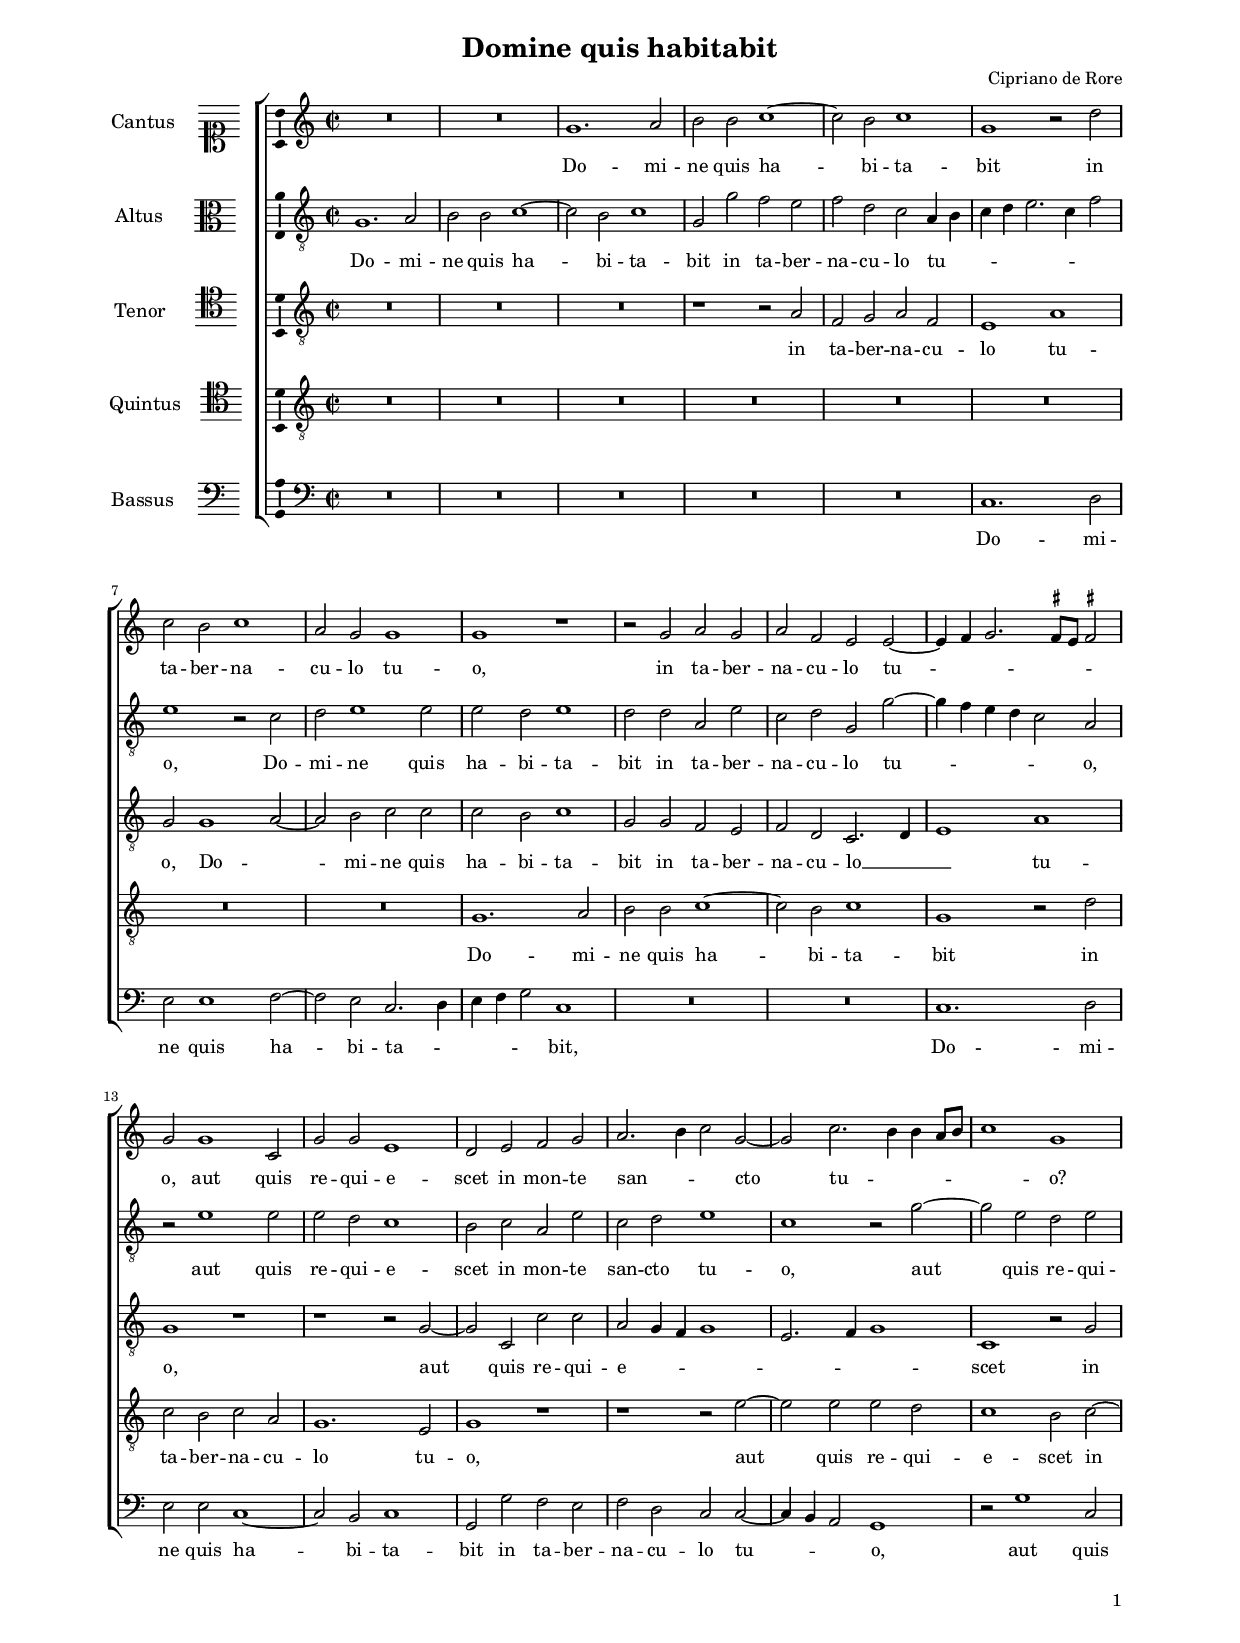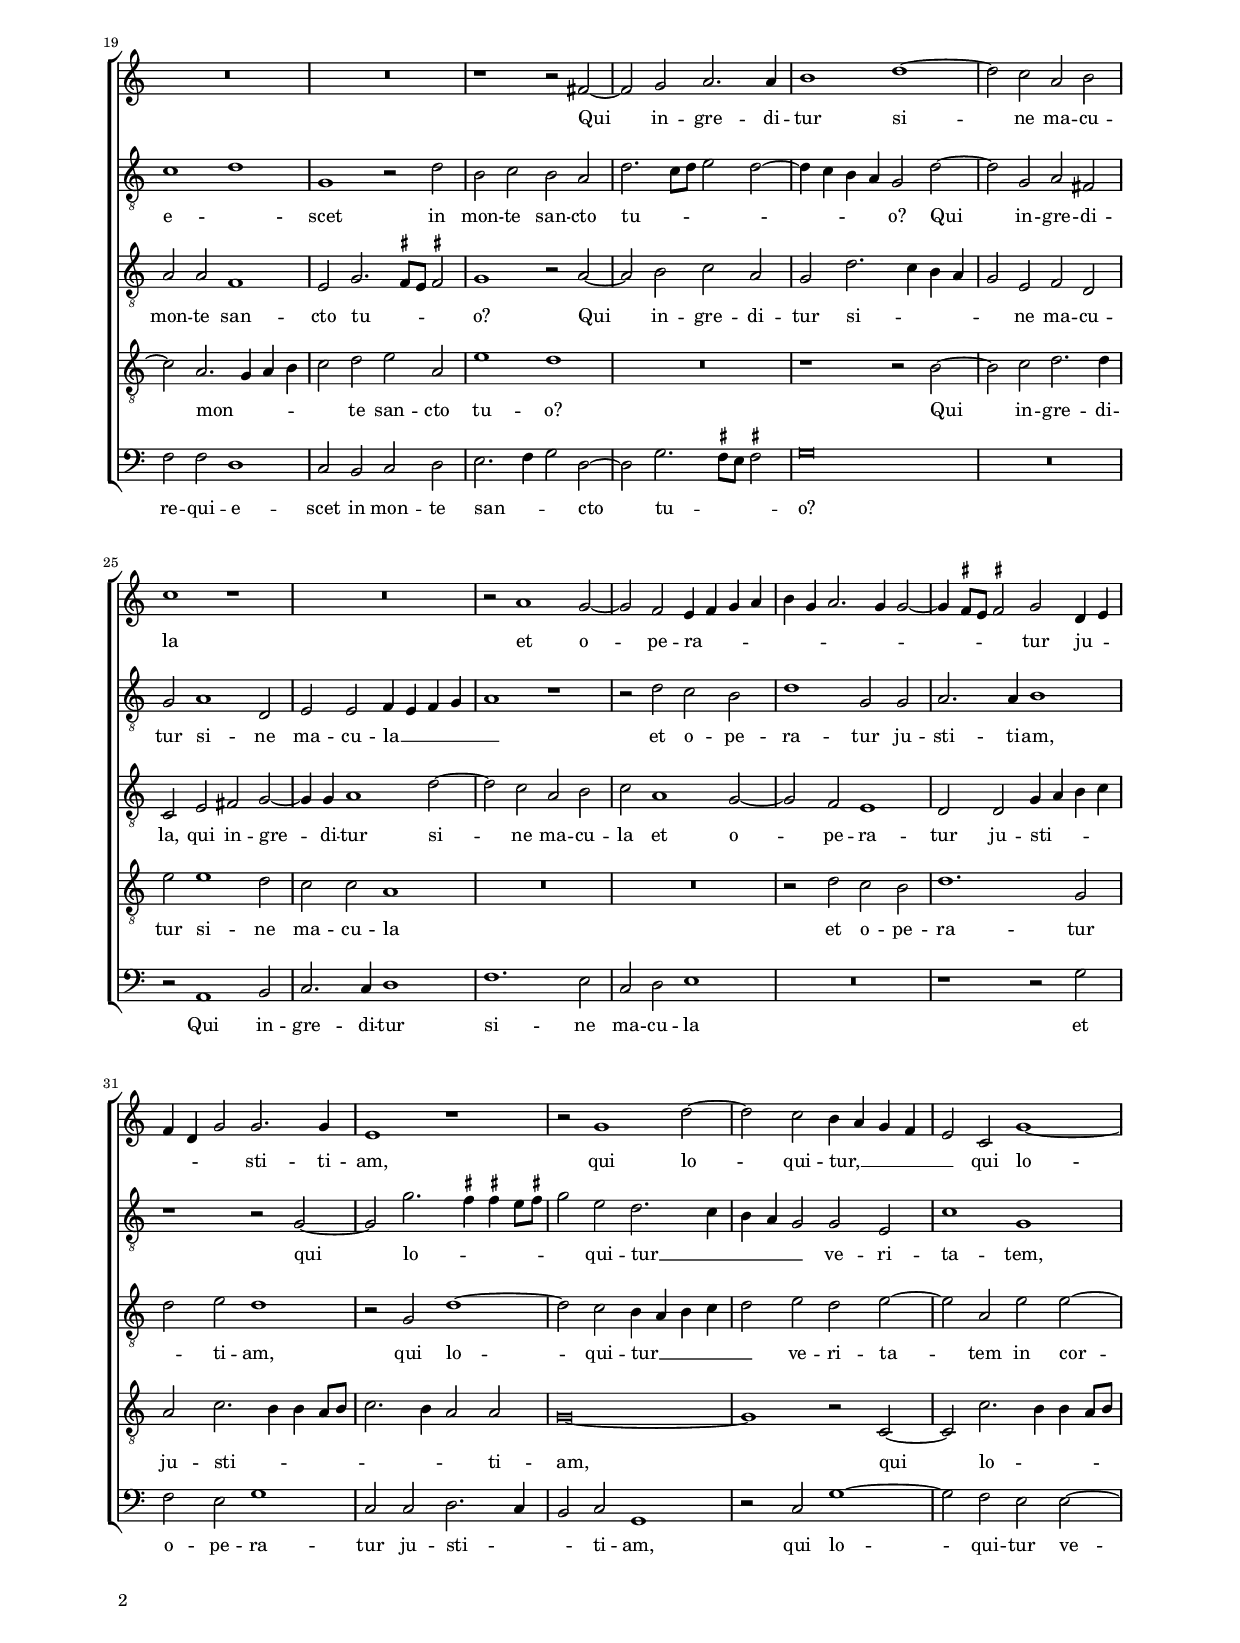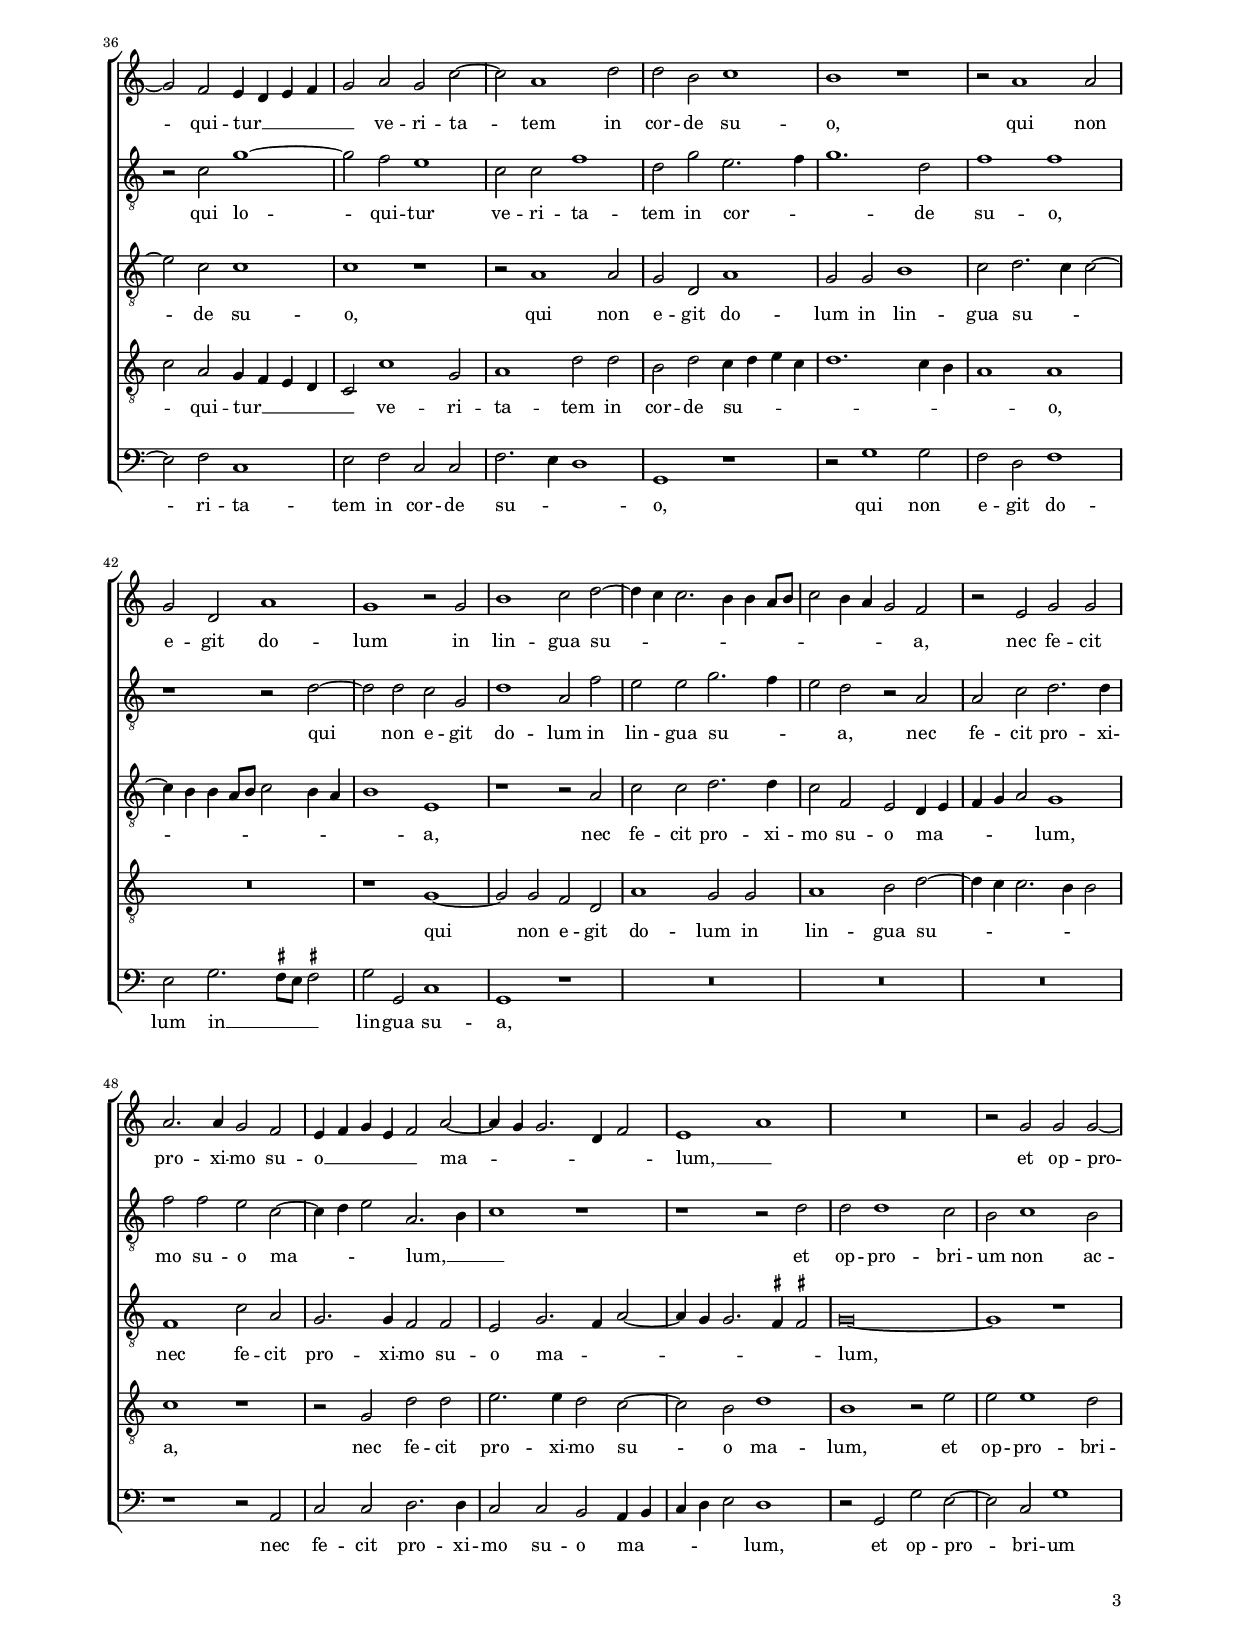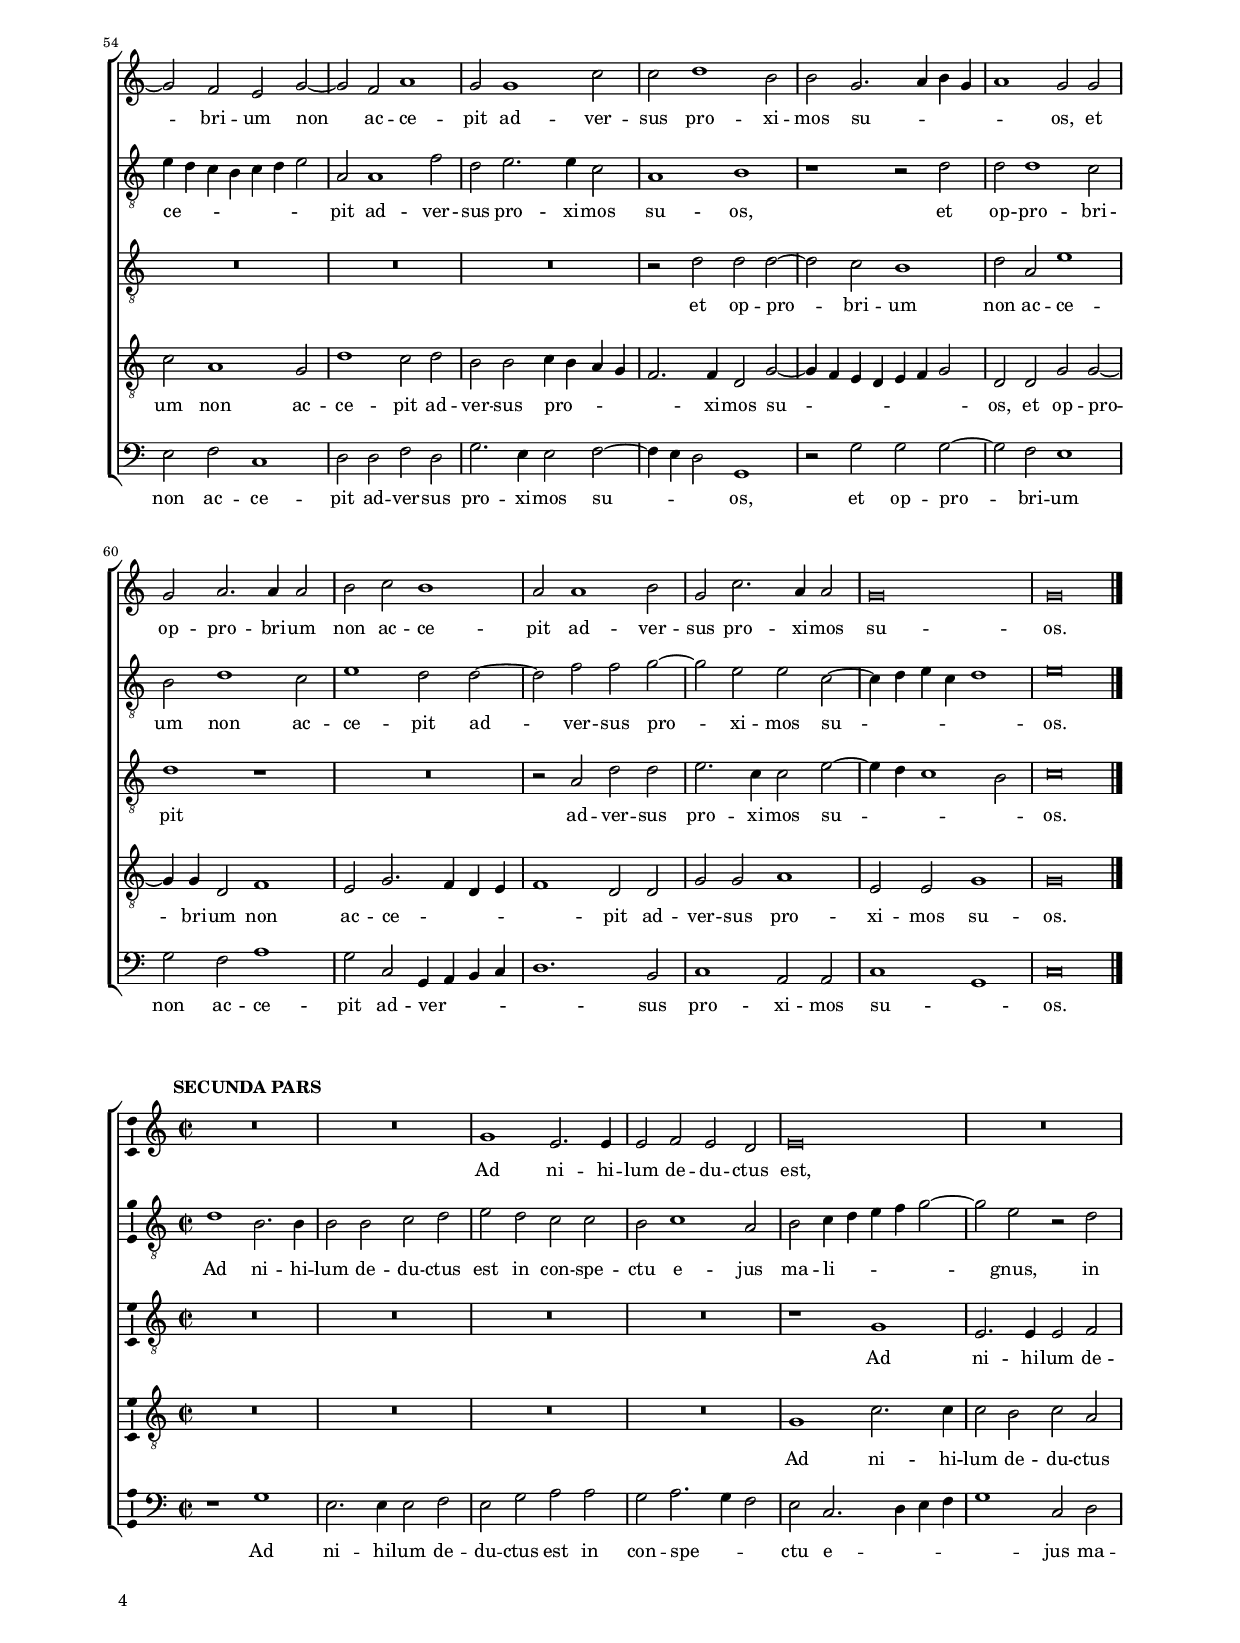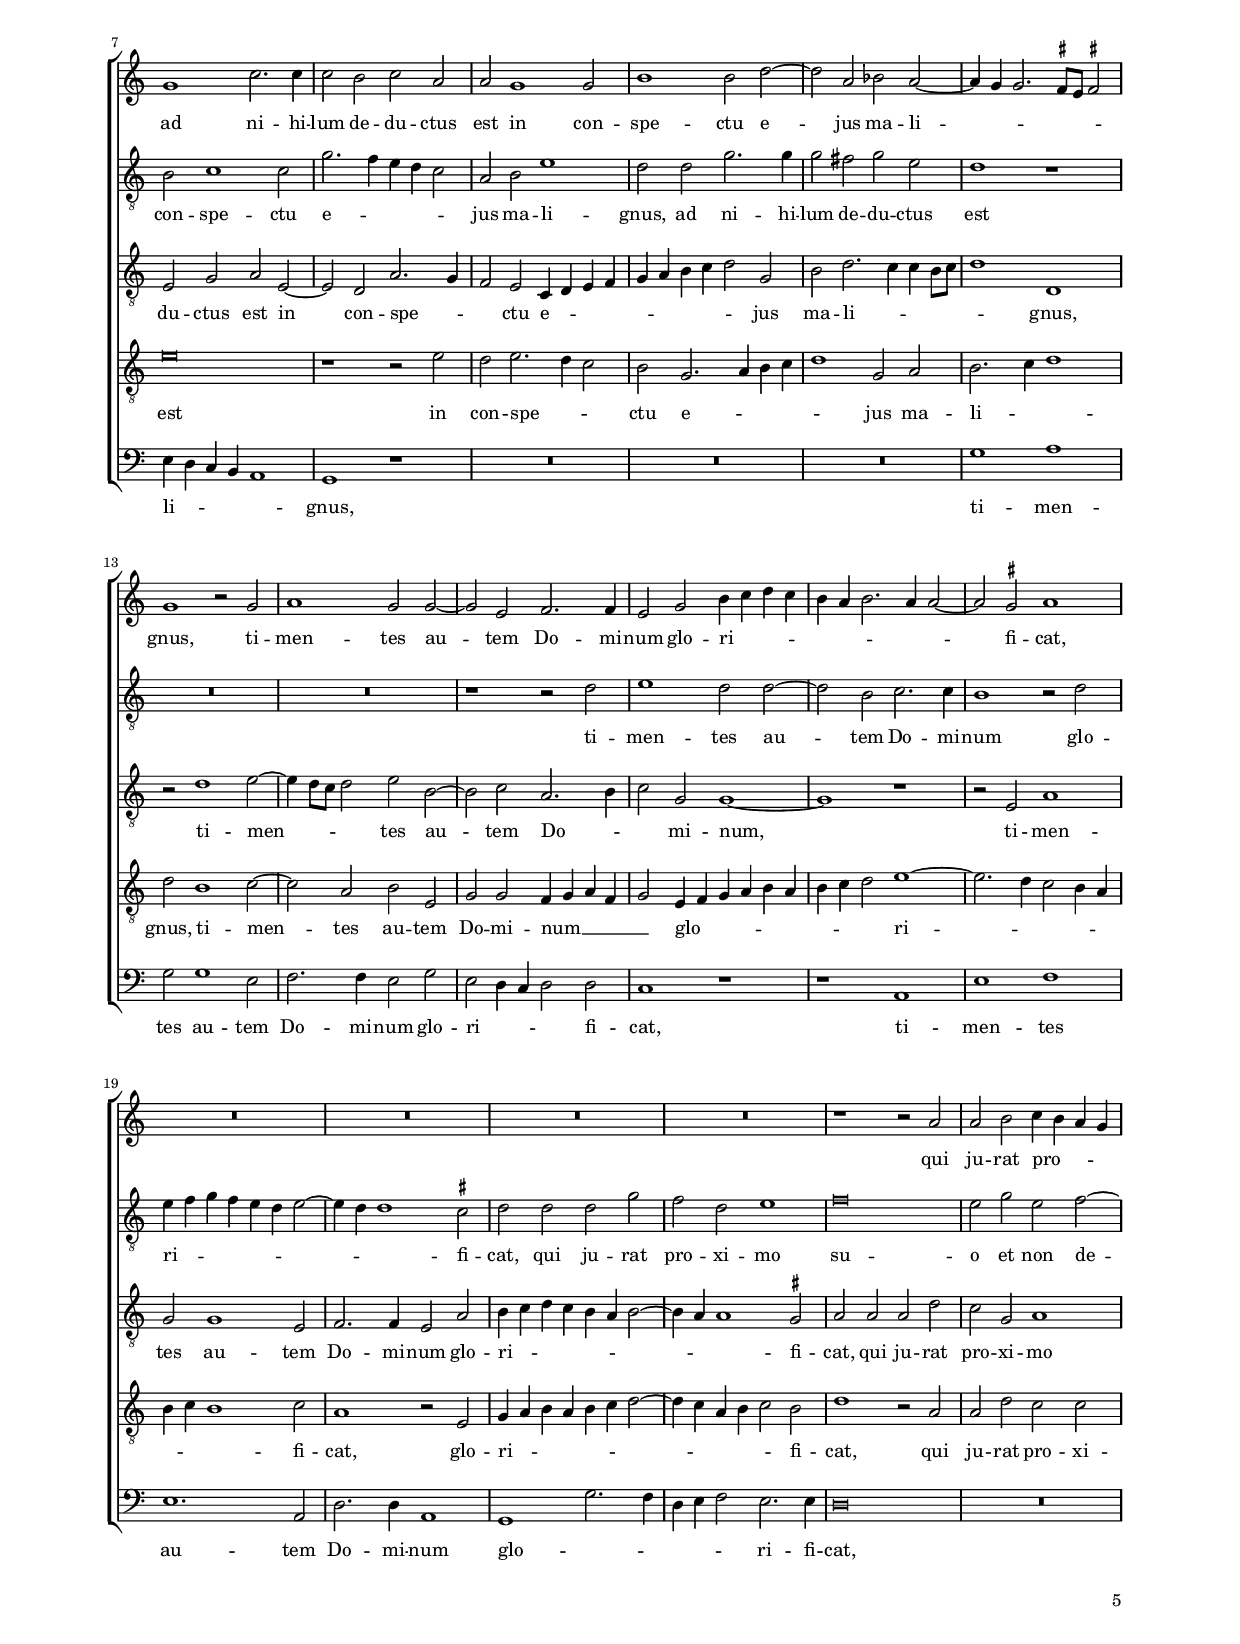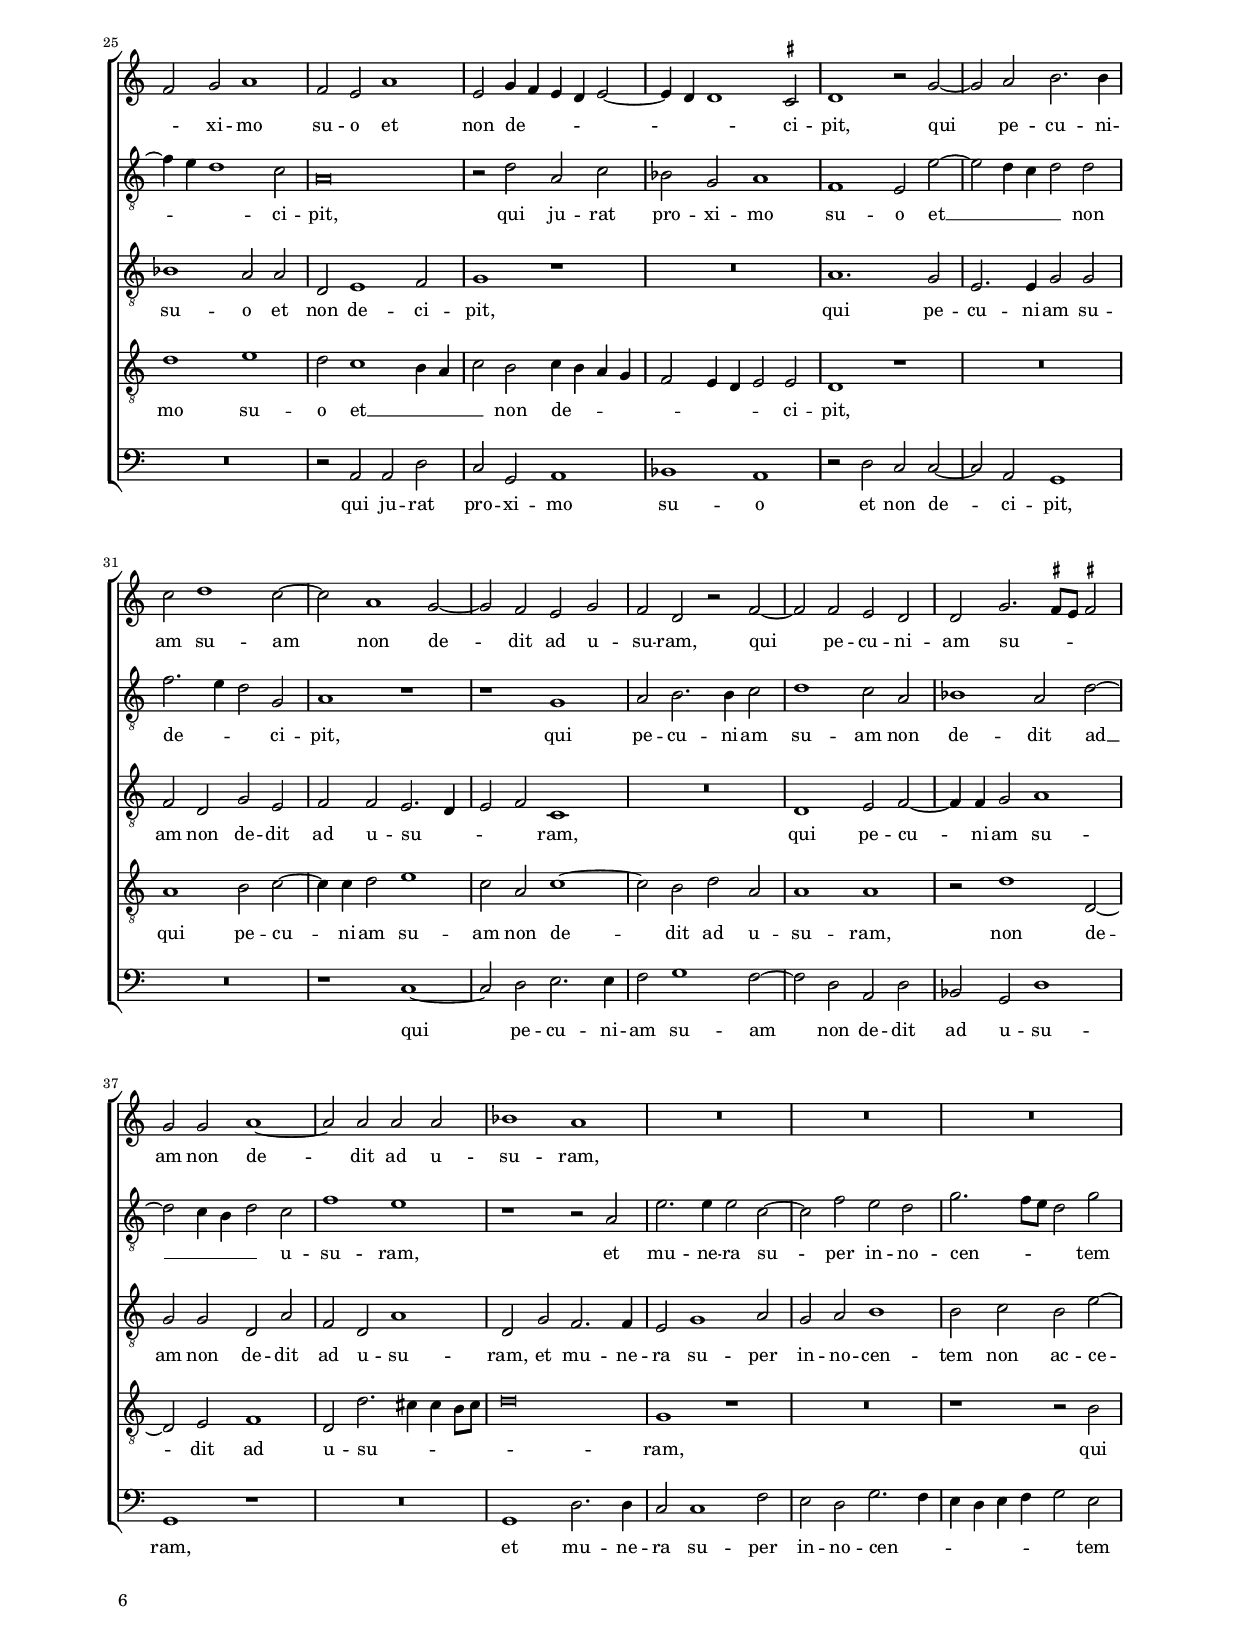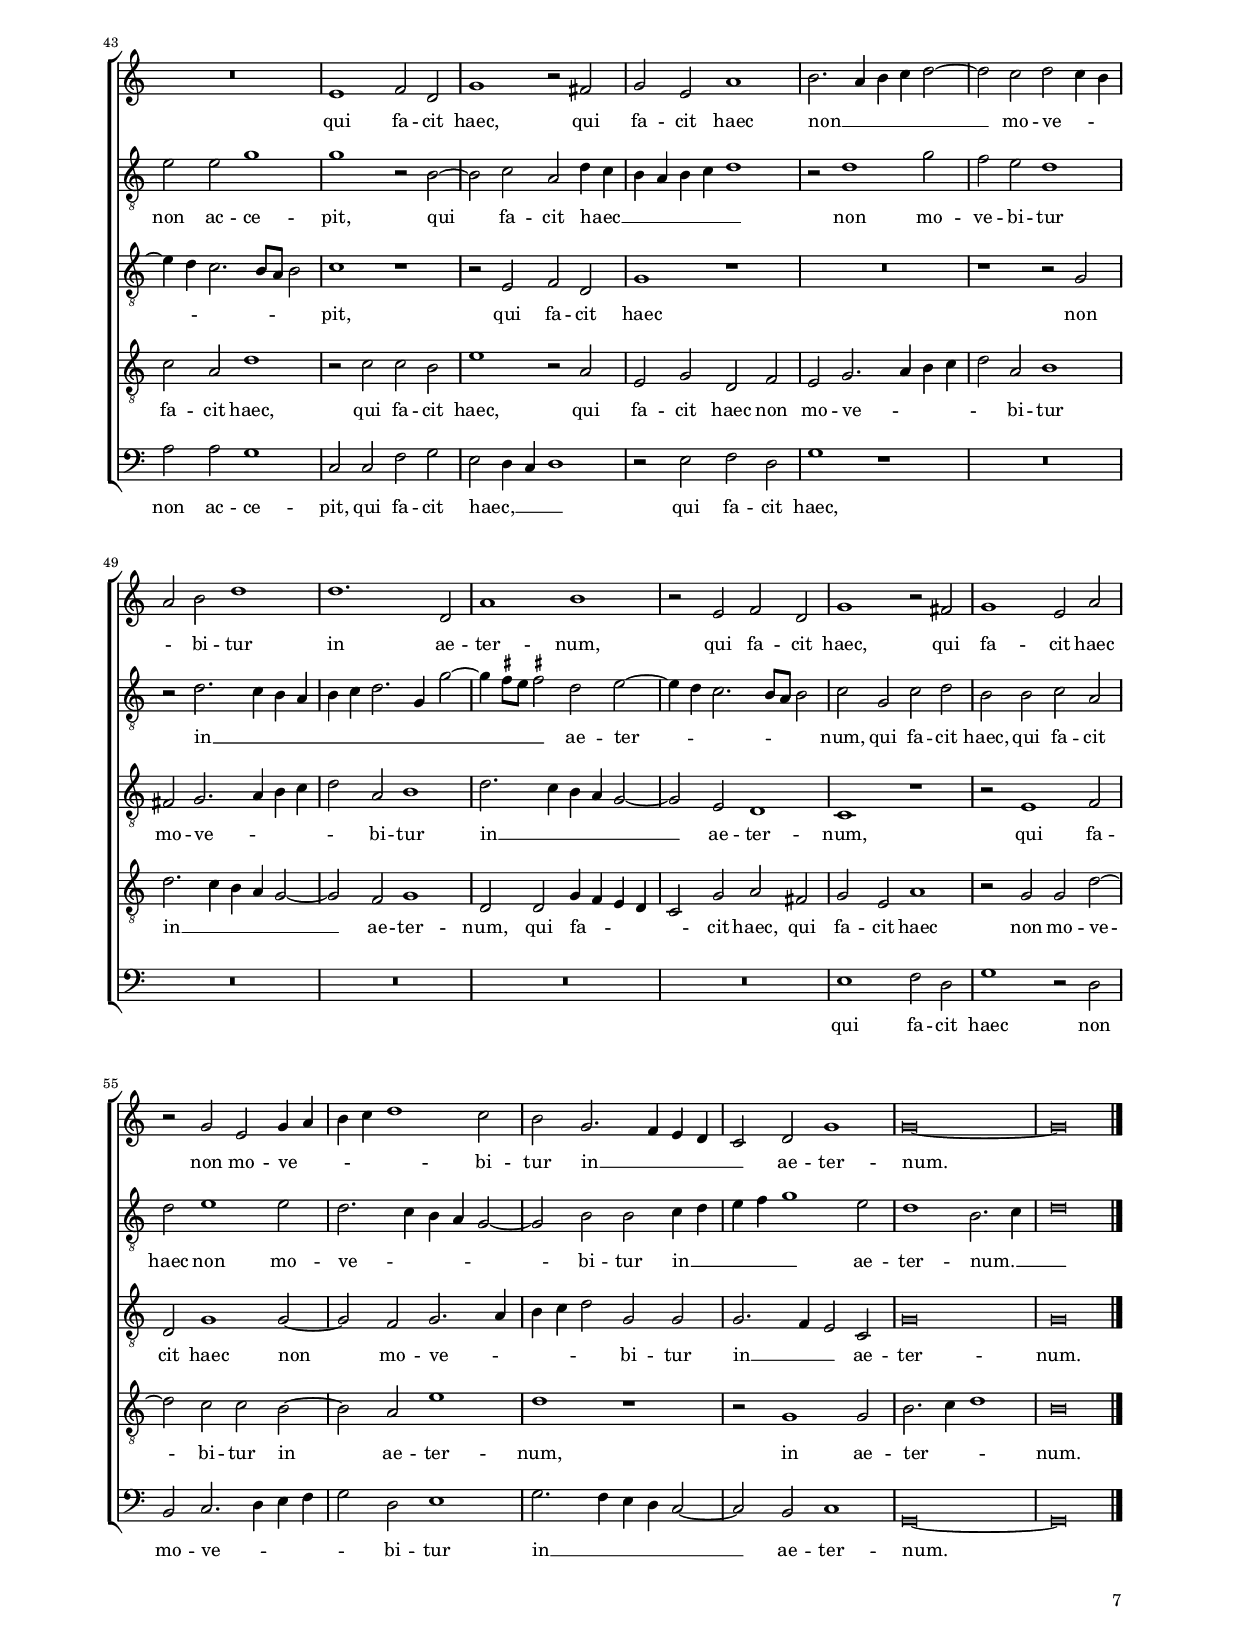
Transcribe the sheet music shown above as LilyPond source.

\header
{
  title="Domine quis habitabit"
  composer="Cipriano de Rore"
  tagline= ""
}

\version "2.22.0"
\language deutsch
#(set-global-staff-size 15)
% #(set-default-paper-size "letter")
#(ly:set-option 'point-and-click #f)

	
	ficta = { \once \set suggestAccidentals = ##t }
	
	forget = #(define-music-function (music) (ly:music?) #{
		\accidentalStyle forget
		$music
		\accidentalStyle default
		#})

    

\paper
	{
	top-margin = 1.8 \cm
	bottom-margin = 1.2 \cm
	left-margin = 2 \cm
	right-margin = 2 \cm
	ragged-bottom = ##f
	ragged-last-bottom = ##t
	print-page-number = ##f
	score-system-spacing = #'((basic-distance . 16) (minimum-distance . 14) (padding . 5) (strechability . 150))
	system-system-spacing = #'((basic-distance . 16) (minimum-distance . 14) (padding . 5) (strechability . 150))
    oddFooterMarkup=\markup   \fill-line { "" \fromproperty #'page:page-number-string }
    evenFooterMarkup=\markup  \fill-line { \fromproperty #'page:page-number-string "" }
    last-bottom-spacing = #'((basic-distance . 12) (minimum-distance . 7) (padding . 4))
%	systems-per-page = 3
%	page-count = 6
%	min-systems-per-page = 3
	}

global = {
    % \set Staff.autoBeaming = ##f
	\key c \major
	\time 2/2 \set Score.measureLength = #(ly:make-moment 2/1)
    \set Score.tempoHideNote = ##t
    \tempo 2 = 90
    \skip 1*2*65 \bar "|."
	}
	

incipitcantus = \markup { \score {
	{
	\set Staff.instrumentName = \markup { \fontsize #1 "Cantus" }
	\key c \major
	\clef soprano
	s4 \bar ""
	}
	\layout  {
	raggedright = ##t
	indent = 1.8 \cm
	line-width = 2.5 \cm
	\context { \Staff \remove Time_signature_engraver }
	\override Staff.Clef.Y-extent = #'(0 . 0)
	}} \hspace #1 }
      
      
incipitaltus = \markup { \score {
	{
	\set Staff.instrumentName = \markup { \fontsize #1 "Altus" }
	\key c \major
	\clef alto
	s4 \bar ""
	}
	\layout  {
	raggedright = ##t
	indent = 1.8 \cm
	line-width = 2.5 \cm
	\context { \Staff \remove Time_signature_engraver }
	\override Staff.Clef.Y-extent = #'(0 . 0)
	}} \hspace #1 }


incipittenor = \markup { \score {
	{
	\set Staff.instrumentName = \markup { \fontsize #1 "Tenor" }
	\key c \major
	\clef tenor
	s4 \bar ""
	}
	\layout  {
	raggedright = ##t
	indent = 1.8 \cm
	line-width = 2.5 \cm
	\context { \Staff \remove Time_signature_engraver }
	\override Staff.Clef.Y-extent = #'(0 . 0)
	}} \hspace #1 }
      
      
incipitquintus = \markup { \score {
	{
	\set Staff.instrumentName = \markup { \fontsize #1 "Quintus" }
	\key c \major
	\clef tenor
	s4 \bar ""
	}
	\layout  {
	raggedright = ##t
	indent = 1.8 \cm
	line-width = 2.5 \cm
	\context { \Staff \remove Time_signature_engraver }
	\override Staff.Clef.Y-extent = #'(0 . 0)
	}} \hspace #1 }
      
      
incipitbassus = \markup { \score {
	{
	\set Staff.instrumentName = \markup { \fontsize #1 "Bassus" }
	\key c \major
	\clef bass
	s4 \bar ""
	}
	\layout  {
	raggedright = ##t
	indent = 1.8 \cm
	line-width = 2.5 \cm
	\context { \Staff \remove Time_signature_engraver }
	\override Staff.Clef.Y-extent = #'(0 . 0)
	}} \hspace #1 }


cantus =  \relative c''
	{
	R\breve
	R\breve
	g1. a2
	h2 h c1~
%5
	c2 h c1 |
	g1 r2 d'
	c2 h c1
	a2 g g1
	g1 r
%10
	r2 g a g |
	a2 f e e~
	e4 f g2. \ficta fis8 e \ficta fis!2
	g2 g1 c,2
	g'2 g e1
%15
	d2 e f g |
	a2. h4 c2 g~
	g2 c2. h4 h a8 h
	c1 g
	R\breve
%20
	R\breve |
	r1 r2 fis~
	fis2 g a2. a4
	h1 d~
	d2 c a h
%25
	c1 r |
	R\breve
	r2 a1 g2~
	g2 f e4 f g a
	h4 g a2. g4 g2~
%30
	g4 \ficta fis8 e \ficta fis!2 g2 d4 e |
	f4 d g2 g2. g4
	e1 r
	r2 g1 d'2~
	d2 c h4 a g f
%35
	e2 c g'1~ |
	g2 f e4 d e f
	g2 a g c~
	c2 a1 d2
	d2 h c1
%40
	h1 r |
	r2 a1 a2
	g2 d a'1
	g1 r2 g
	h1 c2 d~
%45
	d4 c c2. h4 h a8 h |
	c2 h4 a g2 f
	r2 e g g
	a2. a4 g2 f
	e4 f g e f2 a~
%50
	a4 g g2. d4 f2 |
	e1 a
	R\breve
	r2 g g g~
	g2 f e g~
%55
	g2 f a1 |
	g2 g1 c2
	c2 d1 h2
	h2 g2. a4 h g
	a1 g2 g
%60
	g2 a2. a4 a2 |
	h2 c h1
	a2 a1 h2
	g2 c2. a4 a2
	g\breve
%65
	g\breve |
	}


altus =  \relative c'
	{
	g1. a2
	h2 h c1~
	c2 h c1
	g2 g' f e
%5
	f2 d c a4 h  |
	c4 d e2. c4 f2
	e1 r2 c
	d2 e1 e2
	e2 d e1
%10
	d2 d a e' |
	c2 d g, g'~
	g4 f e d c2 a
	r2 e'1 e2
	e2 d c1
%15
	h2 c a e' |
	c2 d e1
	c1 r2 g'~
	g2 e d e
	c1 d
%20
	g,1 r2 d' |
	h2 c h a
	d2. c8 d e2 d~
	d4 c h a g2 d'~
	d2 g, a fis
%25
	g2 a1 d,2 |
	e2 e f4 e f g
	a1 r
	r2 d c h
	d1 g,2 g
%30
	a2. a4 h1 |
	r1 r2 g~
	g2 g'2. \ficta fis4 \ficta fis! e8 \ficta fis!
	g2 e d2. c4
	h4 a g2 g e
%35
	c'1 g |
	r2 c g'1~
	g2 f e1
	c2 c f1
	d2 g e2. f4
%40
	g1. d2 |
	f1 f
	r1 r2 d~
	d2 d c g
	d'1 a2 f'
%45
	e2 e g2. f4 |
	e2 d r a
	a2 c d2. d4
	f2 f e c~
	c4 d e2 a,2. h4
%50
	c1 r |
	r1 r2 d
	d2 d1 c2
	h2 c1 h2
	e4 d c h c d e2
%55
	a,2 a1 f'2 |
	d2 e2. e4 c2
	a1 h
	r1 r2 d
	d2 d1 c2
%60
	h2 d1 c2 |
	e1 d2 d~
	d2 f f g~
	g2 e e c~
	c4 d e c d1
%65
	e\breve |
	}


tenor =  \relative c'
	{
	R\breve
	R\breve
	R\breve
	r1 r2 a
%5
	f2 g a f |
	e1 a
	g2 g1 a2~
	a2 h c c
	c2 h c1
%10
	g2 g f e |
	f2 d c2. d4
	e1 a
	g1 r
	r1 r2 g~
%15
	g2 c, c' c |
	a2 g4 f g1
	e2. f4 g1
	c,1 r2 g'
	a2 a f1
%20
	e2 g2. \ficta fis8 e \ficta fis!2 |
	g1 r2 a~
	a2 h c a
	g2 d'2. c4 h a
	g2 e f d
%25
	c2 e fis g~ |
	g4 g a1 d2~
	d2 c a h
	c2 a1 g2~
	g2 f e1
%30
	d2 d g4 a h c |
	d2 e d1
	r2 g, d'1~
	d2 c h4 a h c
	d2 e d e~
%35
	e2 a, e' e~ |
	e2 c c1
	c1 r
	r2 a1 a2
	g2 d a'1
%40
	g2 g h1 |
	c2 d2. c4 c2~
	c4 h h a8 h c2 h4 a
	h1 e,
	r1 r2 a
%45
	c2 c d2. d4 |
	c2 f, e d4 e
	f4 g a2 g1
	f1 c'2 a
	g2. g4 f2 f
%50
	e2 g2. f4 a2~ |
	a4 g g2. \ficta fis!4 \ficta fis!2
	g\breve~
	g1 r
	R\breve
%55
	R\breve |
	R\breve
	r2 d' d d~
	d2 c h1
	d2 a e'1
%60
	d1 r |
	R\breve
	r2 a d d
	e2. c4 c2 e~
	e4 d c1 h2
%65
	c\breve |
	}


quintus  =  \relative c'
	{
	R\breve
	R\breve
	R\breve
	R\breve
%5
	R\breve |
	R\breve
	R\breve
	R\breve
	g1. a2
%10
	h2 h c1~ |
	c2 h c1
	g1 r2 d'
	c2 h c a
	g1. e2
%15
	g1 r |
	r1 r2 e'~
	e2 e e d
	c1 h2 c~
	c2 a2. g4 a h
%20
	c2 d e a, |
	e'1 d
	R\breve
	r1 r2 h~
	h2 c d2. d4
%25
	e2 e1 d2 |
	c2 c a1
	R\breve
	R\breve
	r2 d c h
%30
	d1. g,2 |
	a2 c2. h4 h a8 h
	c2. h4 a2 a
	g\breve~
	g1 r2 c,~
%35
	c2 c'2. h4 h a8 h |
	c2 a g4 f e d
	c2 c'1 g2
	a1 d2 d
	h2 d c4 d e c
%40
	d1. c4 h |
	a1 a
	R\breve
	r1 g~
	g2 g f d
%45
	a'1 g2 g |
	a1 h2 d~
	d4 c c2. h4 h2
	c1 r
	r2 g d' d
%50
	e2. e4 d2 c~ |
	c2 h d1
	h1 r2 e
	e2 e1 d2
	c2 a1 g2
%55
	d'1 c2 d |
	h2 h c4 h a g
	f2. f4 d2 g~
	g4 f e d e f g2
	d2 d g g~
%60
	g4 g d2 f1 |
	e2 g2. f4 d e
	f1 d2 d
	g2 g a1
	e2 e g1
%65
	g\breve |
	}


bassus  =  \relative c
	{
	R\breve
	R\breve
	R\breve
	R\breve
%5
	R\breve |
	c1. d2
	e2 e1 f2~
	f2 e c2. d4
	e4 f g2 c,1
%10
	R\breve |
	R\breve
	c1. d2
	e2 e c1~
	c2 h c1
%15
	g2 g' f e |
	f2 d c c~
	c4 h a2 g1
	r2 g'1 c,2
	f2 f d1
%20
	c2 h c d |
	e2. f4 g2 d~
	d2 g2. \ficta fis8 e \ficta fis!2
	g\breve
	R\breve
%25
	r2 a,1 h2 |
	c2. c4 d1
	f1. e2
	c2 d e1
	R\breve
%30
	r1 r2 g |
	f2 e g1
	c,2 c d2. c4
	h2 c g1
	r2 c g'1~
%35
	g2 f e e~ |
	e2 f c1
	e2 f c c
	f2. e4 d1
	g,1 r
%40
	r2 g'1 g2 |
	f2 d f1
	e2 g2. \ficta fis8 e \ficta fis!2
	g2 g, c1
	g1 r
%45
	R\breve |
	R\breve
	R\breve
	r1 r2 a
	c2 c d2. d4
%50
	c2 c h a4 h |
	c4 d e2 d1
	r2 g, g' e~
	e2 c g'1
	e2 f c1
%55
	d2 d f d |
	g2. e4 e2 f~
	f4 e d2 g,1
	r2 g' g g~
	g2 f e1
%60
	g2 f a1 |
	g2 c, g4 a h c
	d1. h2
	c1 a2 a
	c1 g
%65
	c\breve |
	}


lyricscantus = \lyricmode {
	Do -- mi -- ne quis ha -- bi -- ta -- bit in ta -- ber -- na -- cu -- lo tu -- o,
    in ta -- ber -- na -- cu -- lo tu -- _ _ _ _ _ o,
    aut quis re -- qui -- e -- scet in mon -- te san -- _ _ cto tu -- _ _ _ _ _ o?
    Qui in -- gre -- di -- tur si -- ne ma -- cu -- la et o -- pe -- ra -- _ _ _ _ _ _ _ _ _ _ _ tur ju -- _ _ _ _ sti -- ti -- am,
    qui lo -- qui -- tur, __ _ _ _ _ 
    qui lo -- qui -- tur __ _ _ _ _ ve -- ri -- ta -- tem in cor -- de su -- o,
    qui non e -- git do -- lum in lin -- gua su -- _ _ _ _ _ _ _ _ _ _ a,
    nec fe -- cit pro -- xi -- mo su -- o __ _ _ _ _ ma -- _ _ _ _ lum, __ _
    et op -- pro -- bri -- um non ac -- ce -- pit ad -- ver -- sus pro -- xi -- mos su -- _ _ _ _ os,
    et op -- pro -- bri -- um non ac -- ce -- pit ad -- ver -- sus pro -- xi -- mos su -- os.
	}


lyricsaltus = \lyricmode {
	Do -- mi -- ne quis ha -- bi -- ta -- bit in ta -- ber -- na -- cu -- lo tu -- _ _ _ _ _ _ o,
    Do -- mi -- ne quis ha -- bi -- ta -- bit in ta -- ber -- na -- cu -- lo tu -- _ _ _ _ o,
    aut quis re -- qui -- e -- scet in mon -- te san -- cto tu -- o,
    aut quis re -- qui -- e -- _ scet in mon -- te san -- cto tu -- _ _ _ _ _ _ _ o?
    Qui in -- gre -- di -- tur si -- ne ma -- cu -- la __ _ _ _ _ et o -- pe -- ra -- tur ju -- sti -- ti -- am,
    qui lo -- _ _ _ _ _ qui -- tur __ _ _ _ _ ve -- ri -- ta -- tem,
    qui lo -- qui -- tur ve -- ri -- ta -- tem in cor -- _ _ de su -- o,
    qui non e -- git do -- lum in lin -- gua su -- _ _ a,
    nec fe -- cit pro -- xi -- mo su -- o ma -- _ _ lum, __ _ _
    et op -- pro -- bri -- um non ac -- ce -- _ _ _ _ _ _ pit ad -- ver -- sus pro -- xi -- mos su -- os,
    et op -- pro -- bri -- um non ac -- ce -- pit ad -- ver -- sus pro -- xi -- mos su -- _ _ _ _ os.
	}


lyricstenor = \lyricmode {
	in ta -- ber -- na -- cu -- lo tu -- o,
    Do -- _ mi -- ne quis ha -- bi -- ta -- bit in ta -- ber -- na -- cu -- lo __ _ _ tu -- o,
    aut quis re -- qui -- e -- _ _ _ _ _ _ scet in mon -- te san -- cto tu -- _ _ _ o?
    Qui in -- gre -- di -- tur si -- _ _ _ _ ne ma -- cu -- la,
    qui in -- gre -- di -- tur si -- ne ma -- cu -- la et o -- pe -- ra -- tur ju -- sti -- _ _ _ _ ti -- am,
    qui lo -- qui -- tur __ _ _ _ _ ve -- ri -- ta -- tem in cor -- de su -- o,
    qui non e -- git do -- lum in lin -- gua su -- _ _ _ _ _ _ _ _ _ _ a,
    nec fe -- cit pro -- xi -- mo su -- o ma -- _ _ _ _ lum,
    nec fe -- cit pro -- xi -- mo su -- o ma -- _ _ _ _ _ _ lum,
    et op -- pro -- bri -- um non ac -- ce -- pit ad -- ver -- sus pro -- xi -- mos su -- _ _ _ os.
	}


lyricsquintus = \lyricmode {
	Do -- mi -- ne quis ha -- bi -- ta -- bit in ta -- ber -- na -- cu -- lo tu -- o,
    aut quis re -- qui -- e -- scet in mon -- _ _ _ _ te san -- cto tu -- o?
    Qui in -- gre -- di -- tur si -- ne ma -- cu -- la et o -- pe -- ra -- tur ju -- sti -- _ _ _ _ _ _ _ ti -- am,
    qui lo -- _ _ _ _ _ qui -- tur __ _ _ _ _ ve -- ri -- ta -- tem in cor -- de su -- _ _ _ _ _ _ _ o,
    qui non e -- git do -- lum in lin -- gua su -- _ _ _ _ a,
    nec fe -- cit pro -- xi -- mo su -- o ma -- lum,
    et op -- pro -- bri -- um non ac -- ce -- pit ad -- ver -- sus pro -- _ _ _ _ xi -- mos su -- _ _ _ _ _ _ os,
    et op -- pro -- bri -- um non ac -- ce -- _ _ _ _ pit ad -- ver -- sus pro -- xi -- mos su -- os.
	}


lyricsbassus = \lyricmode {
	Do -- mi -- ne quis ha -- bi -- ta -- _ _ _ _ bit,
    Do -- mi -- ne quis ha -- bi -- ta -- bit in ta -- ber -- na -- cu -- lo tu -- _ _ o,
    aut quis re -- qui -- e -- scet in mon -- te san -- _ _ cto tu -- _ _ _ o?
    Qui in -- gre -- di -- tur si -- ne ma -- cu -- la et o -- pe -- ra -- tur ju -- sti -- _ _ ti -- am,
    qui lo -- qui -- tur ve -- ri -- ta -- tem in cor -- de su -- _ _ o,
    qui non e -- git do -- lum in __ _ _ _ lin -- gua su -- a,
    nec fe -- cit pro -- xi -- mo su -- o ma -- _ _ _ _ lum,
    et op -- pro -- bri -- um non ac -- ce -- pit ad -- ver -- sus pro -- xi -- mos su -- _ _ os,
    et op -- pro -- bri -- um non ac -- ce -- pit ad -- ver -- _ _ _ _ sus pro -- xi -- mos su -- _ os.
	}


\score
{  
	\transpose c c {
	\new ChoirStaff \with { \override StaffGrouper.staff-staff-spacing.basic-distance = #12 }
	<<

	\new Staff << \global
	\new Voice="v1" {
		\set Staff.instrumentName=\incipitcantus
		\set Staff.midiInstrument = "reed organ"
		\clef violin
		\cantus }
	\new Lyrics \lyricsto "v1" {\lyricscantus }
	>>


	\new Staff << \global
	\new Voice="v2" {
		\set Staff.instrumentName=\incipitaltus
		\set Staff.midiInstrument = "reed organ"
        \clef "G_8"
		\altus}
	\new Lyrics \lyricsto "v2" {\lyricsaltus }
	>>


	\new Staff << \global
	\new Voice="v3" {
		\set Staff.instrumentName=\incipittenor
		\set Staff.midiInstrument = "reed organ"
		\clef "G_8"
		\tenor }
	\new Lyrics \lyricsto "v3" {\lyricstenor }
	>>


	\new Staff << \global
	\new Voice="v5" {
		\set Staff.instrumentName=\incipitquintus
		\set Staff.midiInstrument = "reed organ"
		\clef "G_8"
		\quintus}
	\new Lyrics \lyricsto "v5" {\lyricsquintus }
	>>


	\new Staff << \global
	\new Voice="v4" {
		\set Staff.instrumentName=\incipitbassus
		\set Staff.midiInstrument = "reed organ"
		\clef bass
		\bassus }
	\new Lyrics \lyricsto "v4" {\lyricsbassus}
	>>

	>>
	} % transpose

	\layout
	{
	indent = 2.5 \cm
	\context { \Staff \override TimeSignature.break-visibility = #end-of-line-invisible }
	\context { \Lyrics \override VerticalAxisGroup.nonstaff-relatedstaff-spacing.padding = #1.4 }
%	\context { \Lyrics \override LyricText.font-size = #1 }
	\context { \Staff \consists "Ambitus_engraver" }
	\context { \Score \override BarNumber.padding = #2 }
	\context { \Voice \override NoteHead.style = #'baroque }
	}


\midi
	{
	}

}

%%%%%%%%%%%%%%%%%%%%  SECUNDA PARS %%%%%%%%%%%%%%%%%%%%


global = {
	\key c \major
	\time 2/2 \set Score.measureLength = #(ly:make-moment 2/1)
    \set Score.tempoHideNote = ##t
    \tempo 2 = 90
    \skip 1*2*60 \bar "|."
	}


cantus =  \relative c''
	{
    R\breve    
	R\breve
	g1 e2. e4
	e2 f e d
%5
	e\breve |
	R\breve
	g1 c2. c4
	c2 h c a
	a2 g1 g2
%10
	h1 h2 d~ |
	d2 a b a~
	a4 g g2. \ficta fis8 e \ficta fis!2
	g1 r2 g
	a1 g2 g~
%15
	g2 e f2. f4 |
	e2 g h4 c d c
	h4 a h2. a4 a2~
	a2 \ficta gis a1
	R\breve
%20
	R\breve |
	R\breve
	R\breve
	r1 r2 a
	a2 h c4 h a g
%25
	f2 g a1 |
	f2 e a1
	e2 g4 f e d e2~
	e4 d d1 \ficta cis2
	d1 r2 g~
%30
	g2 a h2. h4 |
	c2 d1 c2~
	c2 a1 g2~
	g2 f e g
	f2 d r f~
%35
	f2 f e d |
	d2 g2. \ficta fis8 e \ficta fis!2
	g2 g a1~
	a2 a a a
	b1 a
%40
	R\breve |
	R\breve
	R\breve
	R\breve
	e1 f2 d
%45
	g1 r2 fis |
	g2 e a1
	h2. a4 h c d2~
	d2 c d2 c4 h
	a2 h d1
%50
	d1. d,2 |
	a'1 h
	r2 e, f d
	g1 r2 fis
	g1 e2 a
%55
	r2 g e g4 a |
	h4 c d1 c2
	h2 g2. f4 e d
	c2 d g1
	g\breve~
%60
	g\breve |
	}


altus =  \relative c'
	{
	d1 h2. h4
	h2 h c d
	e2 d c c
	h2 c1 a2
%5
	h2 c4 d e f g2~ |
	g2 e r d
	h2 c1 c2
	g'2. f4 e d c2
	a2 h e1
%10
	d2 d g2. g4 |
	g2 fis g e
	d1 r
	R\breve
	R\breve
%15
	r1 r2 d |
	e1 d2 d~
	d2 h c2. c4
	h1 r2 d
	e4 f g f e d e2~
%20
	e4 d d1 \ficta cis2 |
	d2 d d g
	f2 d e1
	f\breve
	e2 g e f~
%25
	f4 e d1 c2 |
	a\breve
	r2 d a c
	b2 g a1
	f1 e2 e'~
%30
	e2 d4 c d2 d |
	f2. e4 d2 g,
	a1 r
	r1 g
	a2 h2. h4 c2
%35
	d1 c2 a |
	b1 a2 d~
	d2 c4 h d2 c
	f1 e
	r1 r2 a,
%40
	e'2. e4 e2 c~ |
	c2 f e d
	g2. f8 e d2 g
	e2 e g1
	g1 r2 h,~
%45
	h2 c a d4 c |
	h4 a h c d1
	r2 d1 g2
	f2 e d1
	r2 d2. c4 h a
%50
	h4 c d2. g,4 g'2~ |
	g4 \ficta fis8 e \ficta fis!2 d e~
	e4 d c2. h8 a h2
	c2 g c d
	h2 h c a
%55
	d2 e1 e2 |
	d2. c4 h a g2~
	g2 h h c4 d
	e4 f g1 e2
	d1 h2. c4
%60
	d\breve |
	}


tenor =  \relative c'
	{
	R\breve
	R\breve
	R\breve
	R\breve
%5
	r1 g |
	e2. e4 e2 f
	e2 g a e~
	e2 d a'2. g4
	f2 e c4 d e f
%10
	g4 a h c d2 g, |
	h2 d2. c4 c h8 c
	d1 d,
	r2 d'1 e2~
	e4 d8 c d2 e h~
%15
	h2 c a2. h4 |
	c2 g g1~
	g1 r
	r2 e a1
	g2 g1 e2
%20
	f2. f4 e2 a |
	h4 c d c h a h2~
	h4 a a1 \ficta gis2
	a2 a a d
	c2 g a1
%25
	b1 a2 a |
	d,2 e1 f2
	g1 r
	R\breve
	a1. g2
%30
	e2. e4 g2 g |
	f2 d g e
	f2 f e2. d4
	e2 f c1
	R\breve
%35
	d1 e2 f~ |
	f4 f g2 a1
	g2 g d a'
	f2 d a'1
	d,2 g f2. f4
%40
	e2 g1 a2 |
	g2 a h1
	h2 c h e~
	e4 d c2. h8 a h2
	c1 r
%45
	r2 e, f d |
	g1 r
	R\breve
	r1 r2 g
	fis2 g2. a4 h c
%50
	d2 a h1 |
	d2. c4 h a g2~
	g2 e d1
	c1 r
	r2 e1 f2
%55
	d2 g1 g2~ |
	g2 f g2. a4
	h4 c d2 g, g
	g2. f4 e2 c
	g'\breve
%60
	g\breve |
	}


quintus  =  \relative c'
	{
	R\breve
	R\breve
	R\breve
	R\breve
%5
	g1 c2. c4 |
	c2 h c a
	e'\breve
	r1 r2 e
	d2 e2. d4 c2
%10
	h2 g2. a4 h c |
	d1 g,2 a
	h2. c4 d1
	d2 h1 c2~
	c2 a h e,
%15
	g2 g f4 g a f |
	g2 e4 f g a h a
	h4 c d2 e1~
	e2. d4 c2 h4 a
	h4 c h1 c2
%20
	a1 r2 e |
	g4 a h a h c d2~
	d4 c a h c2 h
	d1 r2 a
	a2 d c c
%25
	d1 e |
	d2 c1 h4 a
	c2 h c4 h a g
	f2 e4 d e2 e
	d1 r
%30
	R\breve |
	a'1 h2 c~
	c4 c d2 e1
	c2 a c1~
	c2 h d a
%35
	a1 a |
	r2 d1 d,2~
	d2 e f1
	d2 d'2. cis4 cis h8 cis
	d\breve
%40
	g,1 r |
	R\breve
	r1 r2 h
	c2 a d1
	r2 c c h
%45
	e1 r2 a, |
	e2 g d f
	e2 g2. a4 h c
	d2 a h1
	d2. c4 h a g2~
%50
	g2 f g1 |
	d2 d g4 f e d
	c2 g' a fis
	g2 e a1
	r2 g g d'~
%55
	d2 c c h~ |
	h2 a e'1
	d1 r
	r2 g,1 g2
	h2. c4 d1
%60
	h\breve |
	}


bassus  =  \relative c
	{
	r1 g'
	e2. e4 e2 f
	e2 g a a
	g2 a2. g4 f2
%5
	e2 c2. d4 e f |
	g1 c,2 d
	e4 d c h a1
	g1 r
	R\breve
%10
	R\breve |
	R\breve
	g'1 a
	g2 g1 e2
	f2. f4 e2 g
%15
	e2 d4 c d2 d |
	c1 r
	r1 a
	e'1 f
	e1. a,2
%20
	d2. d4 a1 |
	g1 g'2. f4
	d4 e f2 e2. e4
	d\breve
	R\breve
%25
	R\breve |
	r2 a a d
	c2 g a1
	b1 a
	r2 d c c~
%30
	c2 a g1 |
	R\breve
	r1 c~
	c2 d e2. e4
	f2 g1 f2~
%35
	f2 d a d |
	b2 g d'1
	g,1 r
	R\breve
	g1 d'2. d4
%40
	c2 c1 f2 |
	e2 d g2. f4
	e4 d e f g2 e
	a2 a g1
	c,2 c f g
%45
	e2 d4 c d1 |
	r2 e f d
	g1 r
	R\breve
	R\breve
%50
	R\breve |
	R\breve
	R\breve
	e1 f2 d
	g1 r2 d
%55
	h2 c2. d4 e f |
	g2 d e1
	g2. f4 e d c2~
	c2 h c1
	g\breve~
%60
	g\breve |        
	}


lyricscantus = \lyricmode {
	Ad ni -- hi -- lum de -- du -- ctus est,
    ad ni -- hi -- lum de -- du -- ctus est in con -- spe -- ctu e -- jus ma -- li -- _ _ _ _ _ gnus,
    ti -- men -- tes au -- tem Do -- mi -- num glo -- ri -- _ _ _ _ _ _ _ _ fi -- cat,
    qui ju -- rat pro -- _ _ _ _ xi -- mo su -- o et non de -- _ _ _ _ _ _ ci -- pit,
    qui pe -- cu -- ni -- am su -- am non de -- dit ad u -- su -- ram,
    qui pe -- cu -- ni -- am su -- _ _ _ am non de -- dit ad u -- su -- ram,
    qui fa -- cit haec,
    qui fa -- cit haec non __ _ _ _ _ mo -- ve -- _ _ _ bi -- tur in ae -- ter -- num,
    qui fa -- cit haec,
    qui fa -- cit haec non mo -- ve -- _ _ _ _ bi -- tur in __ _ _ _ _ ae -- ter -- num.
	}


lyricsaltus = \lyricmode {
	Ad ni -- hi -- lum de -- du -- ctus est in con -- spe -- ctu e -- jus ma -- li -- _ _ _ _ gnus,
    in con -- spe -- ctu e -- _ _ _ _ jus ma -- li -- gnus,
    ad ni -- hi -- lum de -- du -- ctus est
    ti -- men -- tes au -- tem Do -- mi -- num glo -- ri -- _ _ _ _ _ _ _ _ fi -- cat,
    qui ju -- rat pro -- xi -- mo su -- o et non de -- _ _ ci -- pit,
    qui ju -- rat pro -- xi -- mo su -- o et __ _ _ _ non de -- _ _ ci -- pit,
    qui pe -- cu -- ni -- am su -- am non de -- dit ad __ _ _ _ u -- su -- ram,
    et mu -- ne -- ra su -- per in -- no -- cen -- _ _ _ tem non ac -- ce -- pit,
    qui fa -- cit haec __ _ _ _ _ _ _ non mo -- ve -- bi -- tur in __ _ _ _ _ _ _ _ _ _ _ _ ae -- ter -- _ _ _ _ _ num,
    qui fa -- cit haec,
    qui fa -- cit haec non mo -- ve -- _ _ _ _ bi -- tur in __ _ _ _ _ ae -- ter -- num. __ _ _
	}


lyricstenor = \lyricmode {
	Ad ni -- hi -- lum de -- du -- ctus est in con -- spe -- _ _ ctu e -- _ _ _ _ _ _ _ _ jus ma -- li -- _ _ _ _ _ gnus,
    ti -- men -- _ _ _ tes au -- tem Do -- _ _ mi -- num,
    ti -- men -- tes au -- tem Do -- mi -- num glo -- ri -- _ _ _ _ _ _ _ _ fi -- cat,
    qui ju -- rat pro -- xi -- mo su -- o et non de -- ci -- pit,
    qui pe -- cu -- ni -- am su -- am non de -- dit ad u -- su -- _ _ _ ram,
    qui pe -- cu -- ni -- am su -- am non de -- dit ad u -- su -- ram,
    et mu -- ne -- ra su -- per in -- no -- cen -- tem non ac -- ce -- _ _ _ _ _ pit,
    qui fa -- cit haec non mo -- ve -- _ _ _ _ bi -- tur in __ _ _ _ _ ae -- ter -- num,
    qui fa -- cit haec non mo -- ve -- _ _ _ _ bi -- tur in __ _ _ ae -- ter -- num.
	}


lyricsquintus = \lyricmode {
	Ad ni -- hi -- lum de -- du -- ctus est in con -- spe -- _ _ ctu e -- _ _ _ _ jus ma -- li -- _ _ gnus,
    ti -- men -- tes au -- tem Do -- mi -- num __ _ _ _ _ glo -- _ _ _ _ _ _ _ _ ri -- _ _ _ _ _ _ _ fi -- cat,
    glo -- ri -- _ _ _ _ _ _ _ _ _ _ fi -- cat,
    qui ju -- rat pro -- xi -- mo su -- o et __ _ _ _ non de -- _ _ _ _ _ _ _ ci -- pit,
    qui pe -- cu -- ni -- am su -- am non de -- dit ad u -- su -- ram,
    non de -- dit ad u -- su -- _ _ _ _ _ ram,
    qui fa -- cit haec,
    qui fa -- cit haec,
    qui fa -- cit haec non mo -- ve -- _ _ _ _ bi -- tur in __ _ _ _ _ ae -- ter -- num,
    qui fa -- _ _ _ _ cit haec,
    qui fa -- cit haec non mo -- ve -- bi -- tur in ae -- ter -- num,
    in ae -- ter -- _ _ num.
	}


lyricsbassus = \lyricmode {
	Ad ni -- hi -- lum de -- du -- ctus est in con -- spe -- _ _ ctu e -- _ _ _ _ jus ma -- li -- _ _ _ _ gnus,
    ti -- men -- tes au -- tem Do -- mi -- num glo -- ri -- _ _ _ fi -- cat,
    ti -- men -- tes au -- tem Do -- mi -- num glo -- _ _ _ _ _ ri -- fi -- cat,
    qui ju -- rat pro -- xi -- mo su -- o et non de -- ci -- pit,
    qui pe -- cu -- ni -- am su -- am non de -- dit ad u -- su -- ram,
    et mu -- ne -- ra su -- per in -- no -- cen -- _ _ _ _ _ _ tem non ac -- ce -- pit,
    qui fa -- cit haec, __ _ _ _
    qui fa -- cit haec,
    qui fa -- cit haec non mo -- ve -- _ _ _ _ bi -- tur in __ _ _ _ _ ae -- ter -- num.
	}


\score
	{  
	\transpose c c {
	\new ChoirStaff \with { \override StaffGrouper.staff-staff-spacing.basic-distance = #12 }
	<<

	\new Staff <<\global
	\new Voice="v1" {
	  %\set Staff.instrumentName=Cantus
      %\set Staff.instrumentName=\incipitcantus
		\set Staff.midiInstrument = "reed organ"
		\clef violin
		\cantus }
	\new Lyrics \lyricsto "v1" {\lyricscantus }
	>>


	\new Staff << \global
	\new Voice="v2" {
	  %\set Staff.instrumentName=Altus
      %\set Staff.instrumentName=\incipitaltus
		\set Staff.midiInstrument = "reed organ"
		\clef "G_8"
		\altus}
	\new Lyrics \lyricsto "v2" {\lyricsaltus }
	>>


	\new Staff <<\global
	\new Voice="v3" {
	  %\set Staff.instrumentName=Tenor
      %\set Staff.instrumentName=\incipittenor
		\set Staff.midiInstrument = "reed organ"
		\clef "G_8"
		\tenor }
	\new Lyrics \lyricsto "v3" {\lyricstenor }
	>>


	\new Staff << \global
	\new Voice="v5" {
	  %\set Staff.instrumentName=Quintus
      %\set Staff.instrumentName=\incipitquintus
		\set Staff.midiInstrument = "reed organ"
		\clef "G_8"
		\quintus}
	\new Lyrics \lyricsto "v5" {\lyricsquintus }
	>>


	\new Staff <<\global
	\new Voice="v4" {
	  %\set Staff.instrumentName=Bassus
      %\set Staff.instrumentName=\incipitbassus
		\set Staff.midiInstrument = "reed organ"
		\clef bass
		\bassus }
	\new Lyrics \lyricsto "v4" {\lyricsbassus}
	>>
	
	>>
	} % transpose

	\layout
	{
	indent = 0 \cm
	\context { \Staff \override TimeSignature.break-visibility = #end-of-line-invisible }
	\context { \Lyrics \override VerticalAxisGroup.nonstaff-relatedstaff-spacing.padding = #1.4 }
%	\context { \Lyrics \override LyricText.font-size = #1 }
	\context { \Staff \consists "Ambitus_engraver" }
	\context { \Score \override BarNumber.padding = #2 }
	\context { \Voice \override NoteHead.style = #'baroque }
	}

    \header { piece = \markup { \raise #2 \hspace # 7 \bold "SECUNDA PARS"} }

\midi
	{
	}
	
    }

% EOF
